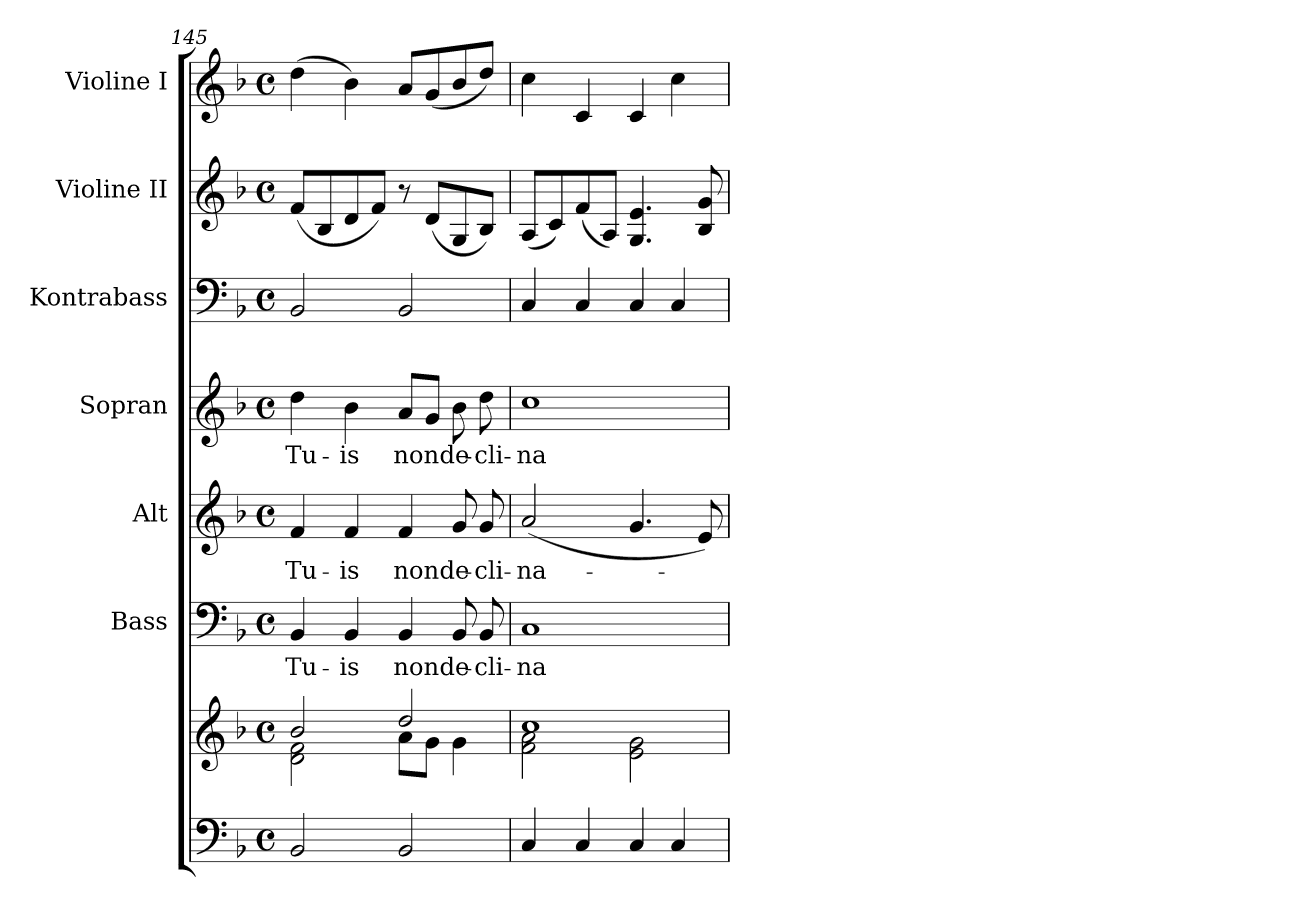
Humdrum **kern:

**kern	**kern	**kern	**text	**kern	**text	**kern	**text	**kern	**kern	**kern
*part7	*part7	*part6	*part6	*part5	*part5	*part4	*part4	*part3	*part2	*part1
*staff8	*staff7	*staff6	*staff6	*staff5	*staff5	*staff4	*staff4	*staff3	*staff2	*staff1
*	*	*I"Bass	*	*I"Alt	*	*I"Sopran	*	*I"Kontrabass	*I"Violine II	*I"Violine I
*	*	*I'B.	*	*I'A.	*	*I'S.	*	*I'Kb.	*I'Vl. II	*I'Vl. I
*clefF4	*clefG2	*clefF4	*	*clefG2	*	*clefG2	*	*clefF4	*clefG2	*clefG2
*	*	*	*	*	*	*	*	*ITrd7c12	*	*
*k[b-]	*k[b-]	*k[b-]	*	*k[b-]	*	*k[b-]	*	*k[b-]	*k[b-]	*k[b-]
*F:	*F:	*F:	*	*F:	*	*F:	*	*F:	*F:	*F:
*M4/4	*M4/4	*M4/4	*	*M4/4	*	*M4/4	*	*M4/4	*M4/4	*M4/4
*met(c)	*met(c)	*met(c)	*	*met(c)	*	*met(c)	*	*met(c)	*met(c)	*met(c)
=145	=145	=145	=145	=145	=145	=145	=145	=145	=145	=145
*	*^	*	*	*	*	*	*	*	*	*
!	!	!	!	!LO:LY:b	!	!LO:LY:b	!	!LO:LY:b	!	!	!
2BB-/	2b-/	2d\ 2f\	4BB-/	Tu-	4f/	Tu-	4dd\	Tu-	2BBB-/	(<8f/L	(>4dd\
.	.	.	.	.	.	.	.	.	.	8B-/	.
!	!	!	!	!LO:LY:b	!	!LO:LY:b	!	!LO:LY:b	!	!	!
.	.	.	4BB-/	-is	4f/	-is	4b-\	-is	.	8d/	4b-\)
.	.	.	.	.	.	.	.	.	.	8f/J)	.
!	!	!	!	!LO:LY:b	!	!LO:LY:b	!	!LO:LY:b	!	!	!
2BB-/	2dd/	8a\L	4BB-/	non	4f/	non	8a/L	non	2BBB-/	8r	8a/L
.	.	8g\J	.	.	.	.	8g/J	.	.	(<8d/L	(<8g/
!	!	!	!	!LO:LY:b	!	!LO:LY:b	!	!LO:LY:b	!	!	!
.	.	4g\	8BB-/	de-	8g/	de-	8b-\	de-	.	8G/	8b-/
!	!	!	!	!LO:LY:b	!	!LO:LY:b	!	!LO:LY:b	!	!	!
.	.	.	8BB-/	-cli-	8g/	-cli-	8dd\	-cli-	.	8B-/J)	8dd/J)
=146	=146	=146	=146	=146	=146	=146	=146	=146	=146	=146	=146
!	!	!	!	!LO:LY:b	!	!LO:LY:b	!	!LO:LY:b	!	!	!
4C/	1cc	2f\ 2a\	1C	-na-	(<2a/	-na-	1cc	-na-	4CC/	(<8A/L	4cc\
.	.	.	.	.	.	.	.	.	.	8c/)	.
4C/	.	.	.	.	.	.	.	.	4CC/	(<8f/	4c/
.	.	.	.	.	.	.	.	.	.	8A/J)	.
4C/	.	2e\ 2g\	.	.	4.g/	.	.	.	4CC/	4.G/ 4.e/	4c/
4C/	.	.	.	.	.	.	.	.	4CC/	.	4cc\
.	.	.	.	.	8e/)	.	.	.	.	8B-/ 8g/	.
*	*v	*v	*	*	*	*	*	*	*	*	*
=	=	=	=	=	=	=	=	=	=	=
*-	*-	*-	*-	*-	*-	*-	*-	*-	*-	*-
